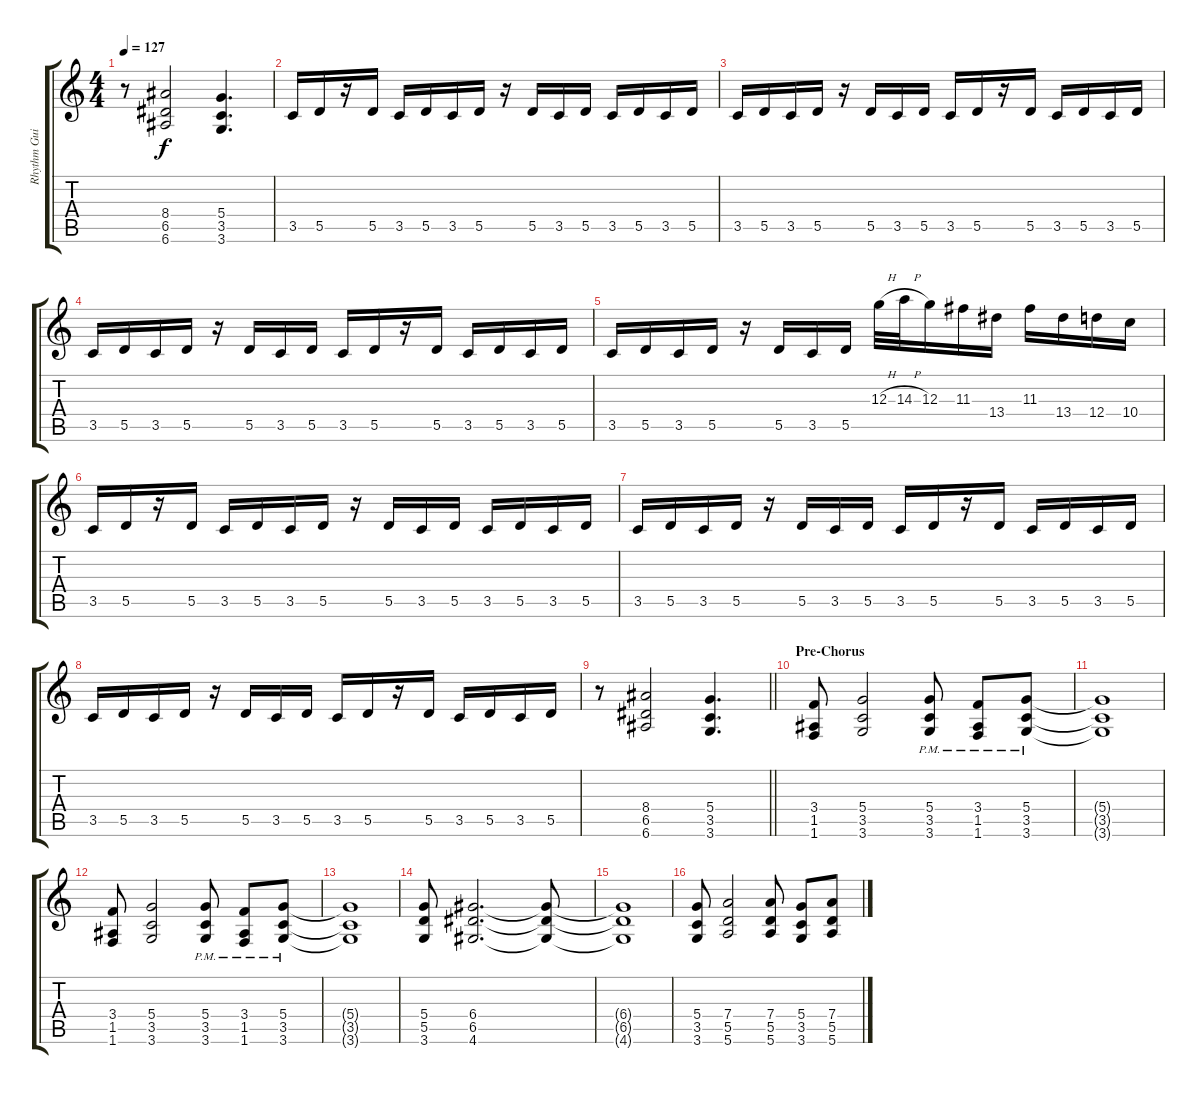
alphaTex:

\track ("Rhythm Guitar" "Rhythm Gui") {instrument distortionguitar}
\staff {score tabs}
\tuning (E4 B3 G3 D3 A2 E2) {hide}
\ts (4 4)
\tempo 127
\clef g2
\ks c
r.8{dy f} (8.4 6.5 6.6).2 (5.4 3.5 3.6).4{d} |
3.5.16 5.5.16 r.16 5.5.16 3.5.16 5.5.16 3.5.16 5.5.16 r.16 5.5.16 3.5.16 5.5.16 3.5.16 5.5.16 3.5.16 5.5.16 |
3.5.16 5.5.16 3.5.16 5.5.16 r.16 5.5.16 3.5.16 5.5.16 3.5.16 5.5.16 r.16 5.5.16 3.5.16 5.5.16 3.5.16 5.5.16 |
3.5.16 5.5.16 3.5.16 5.5.16 r.16 5.5.16 3.5.16 5.5.16 3.5.16 5.5.16 r.16 5.5.16 3.5.16 5.5.16 3.5.16 5.5.16 |
3.5.16 5.5.16 3.5.16 5.5.16 r.16 5.5.16 3.5.16 5.5.16 12.3{h}.32 14.3{h}.32 12.3.16 11.3.16 13.4.16 11.3.16 13.4.16 12.4.16 10.4.16 |
3.5.16 5.5.16 r.16 5.5.16 3.5.16 5.5.16 3.5.16 5.5.16 r.16 5.5.16 3.5.16 5.5.16 3.5.16 5.5.16 3.5.16 5.5.16 |
3.5.16 5.5.16 3.5.16 5.5.16 r.16 5.5.16 3.5.16 5.5.16 3.5.16 5.5.16 r.16 5.5.16 3.5.16 5.5.16 3.5.16 5.5.16 |
3.5.16 5.5.16 3.5.16 5.5.16 r.16 5.5.16 3.5.16 5.5.16 3.5.16 5.5.16 r.16 5.5.16 3.5.16 5.5.16 3.5.16 5.5.16 |
\barLineRight lightlight
r.8 (8.4 6.5 6.6).2 (5.4 3.5 3.6).4{d} |
\section ("" "Pre-Chorus")
(3.4 1.5 1.6).8 (5.4 3.5 3.6).2 (5.4{pm} 3.5{pm} 3.6{pm}).8 (3.4{pm} 1.5{pm} 1.6{pm}).8 (5.4{pm} 3.5{pm} 3.6{pm}).8 |
(5.4{t} 3.5{t} 3.6{t}).1 |
(3.4 1.5 1.6).8 (5.4 3.5 3.6).2 (5.4{pm} 3.5{pm} 3.6{pm}).8 (3.4{pm} 1.5{pm} 1.6{pm}).8 (5.4{pm} 3.5{pm} 3.6{pm}).8 |
(5.4{t} 3.5{t} 3.6{t}).1 |
(5.4 5.5 3.6).8 (6.4 6.5 4.6).2{d} (6.4{t} 6.5{t} 4.6{t}).8 |
(6.4{t} 6.5{t} 4.6{t}).1 |
(5.4 3.5 3.6).8 (7.4 5.5 5.6).2 (7.4 5.5 5.6).8 (5.4 3.5 3.6).8 (7.4 5.5 5.6).8
